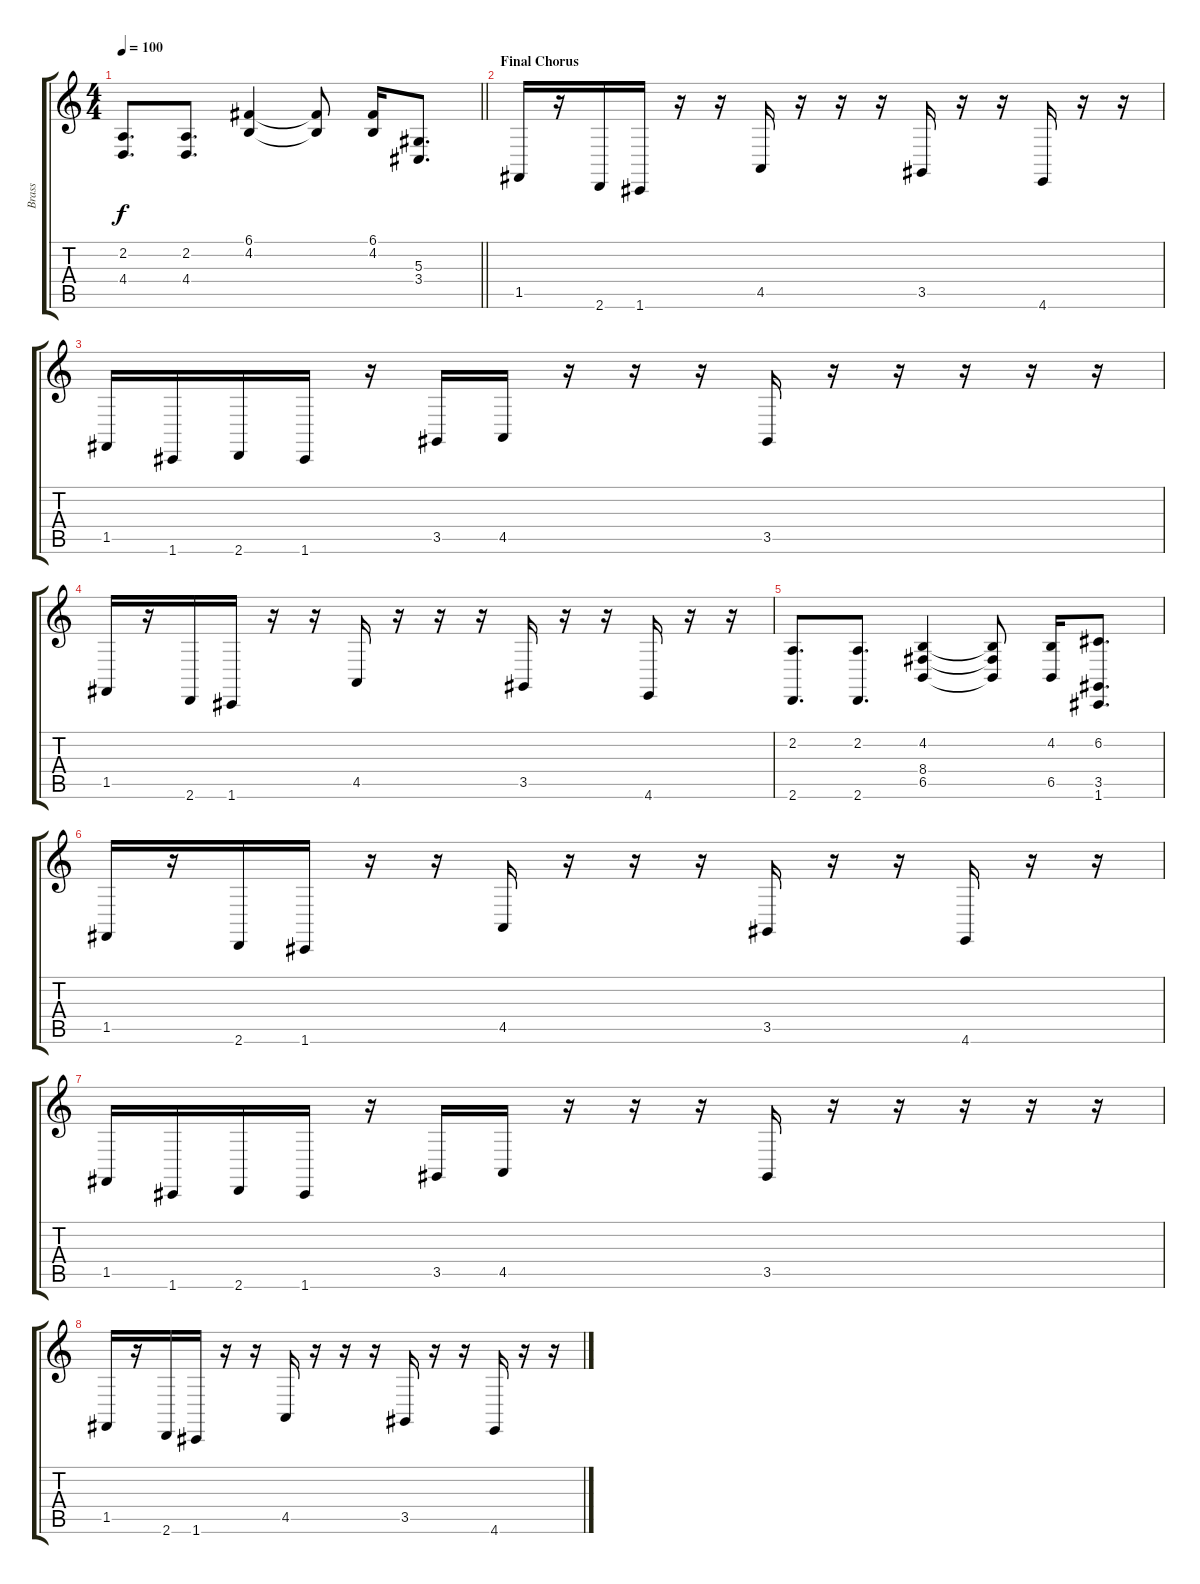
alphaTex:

\track ("Brass" "Brass") {instrument brasssection}
\staff {score tabs}
\tuning (C4 G3 Eb3 Bb2 F2 C2) {hide}
\ts (4 4)
\tempo 100
\clef g2
\barLineRight lightlight
\ks c
(2.2 4.4).8{d dy f} (2.2 4.4).8{d} (6.1 4.2).4 (6.1{t} 4.2{t}).8 (6.1 4.2).16 (5.3 3.4).8{d} |
\section ("" "Final Chorus")
1.5.16 r.16 2.6.16 1.6.16 r.16 r.16 4.5.16 r.16 r.16 r.16 3.5.16 r.16 r.16 4.6.16 r.16 r.16 |
1.5.16 1.6.16 2.6.16 1.6.16 r.16 3.5.16 4.5.16 r.16 r.16 r.16 3.5.16 r.16 r.16 r.16 r.16 r.16 |
1.5.16 r.16 2.6.16 1.6.16 r.16 r.16 4.5.16 r.16 r.16 r.16 3.5.16 r.16 r.16 4.6.16 r.16 r.16 |
(2.2 2.6).8{d} (2.2 2.6).8{d} (4.2 8.4 6.5).4 (4.2{t} 8.4{t} 6.5{t}).8 (4.2 6.5).16 (6.2 3.5 1.6).8{d} |
1.5.16 r.16 2.6.16 1.6.16 r.16 r.16 4.5.16 r.16 r.16 r.16 3.5.16 r.16 r.16 4.6.16 r.16 r.16 |
1.5.16 1.6.16 2.6.16 1.6.16 r.16 3.5.16 4.5.16 r.16 r.16 r.16 3.5.16 r.16 r.16 r.16 r.16 r.16 |
1.5.16 r.16 2.6.16 1.6.16 r.16 r.16 4.5.16 r.16 r.16 r.16 3.5.16 r.16 r.16 4.6.16 r.16 r.16
